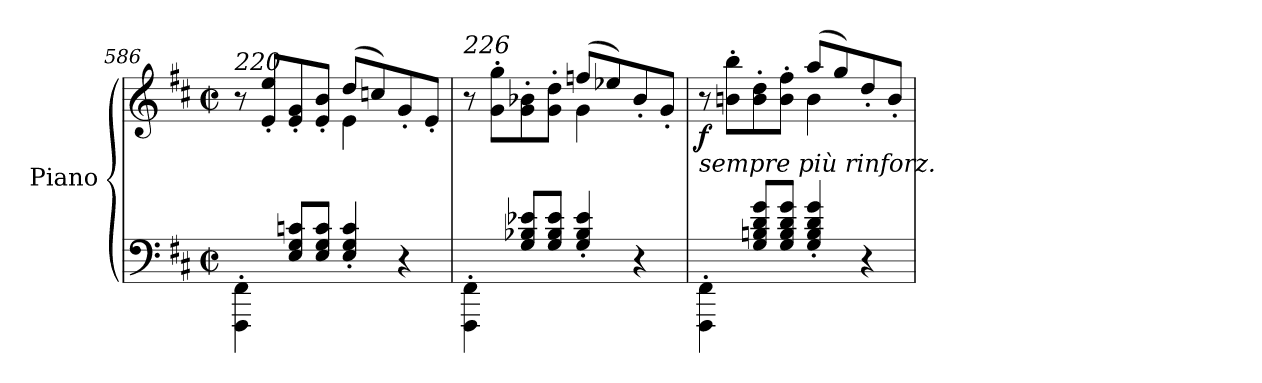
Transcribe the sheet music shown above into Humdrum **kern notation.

**kern	**kern	**dynam
*part1	*part1	*part1
*staff2	*staff1	*staff1/2
*I"Piano	*	*
*I'Pno	*	*
*clefF4	*clefG2	*
*k[f#c#]	*k[f#c#]	*
*M2/2	*M2/2	*
*met(c|)	*met(c|)	*
=586	=586	=586
*	*^	*
!	!LO:TX:a:i:t=220	!	!
4FFF#\' 4FF#\'	8r	2ryy	.
.	8e/' 8ee/'L	.	.
8E/ 8G/ 8cn/L	8e/' 8g/'	.	.
8E/ 8G/ 8c/J	8e/' 8b/'J	.	.
4E/' 4G/' 4c/'	(>8dd/L	4e\	.
.	8ccn/)	.	.
4r	8g'/	4ryy	.
.	8e'/J	.	.
=587	=587	=587	=587
!	!LO:TX:a:i:t=226	!	!
4FFF#\' 4FF#\'	8r	2ryy	.
.	8g\' 8gg\'L	.	.
8G/ 8B-X/ 8e-X/L	8g\' 8b-X\'	.	.
8G/ 8B-/ 8e-/J	8g\' 8dd\'J	.	.
4G/' 4B-/' 4e-/'	(>8ffn/L	4g\	.
.	8ee-X/)	.	.
4r	8b-'/	4ryy	.
.	8g'/J	.	.
!!LO:LB:g=z	!!
=588	=588	=588	=588
!	!LO:TX:b:i:t=sempre più rinforz.	!	!
!	!	!	!LO:DY:b
4FFF#\' 4FF#\'	8r	2ryy	f
.	8bn\' 8bb\'L	.	.
8G/ 8Bn/ 8d/ 8g/L	8b\' 8dd\'	.	.
8G/ 8B/ 8d/ 8g/J	8b\' 8ff#\'J	.	.
4G/' 4B/' 4d/' 4g/'	(>8aa/L	4b\	.
.	8gg/)	.	.
4r	8dd'/	4ryy	.
.	8b'/J	.	.
*	*v	*v	*
=	=	=
*-	*-	*-
